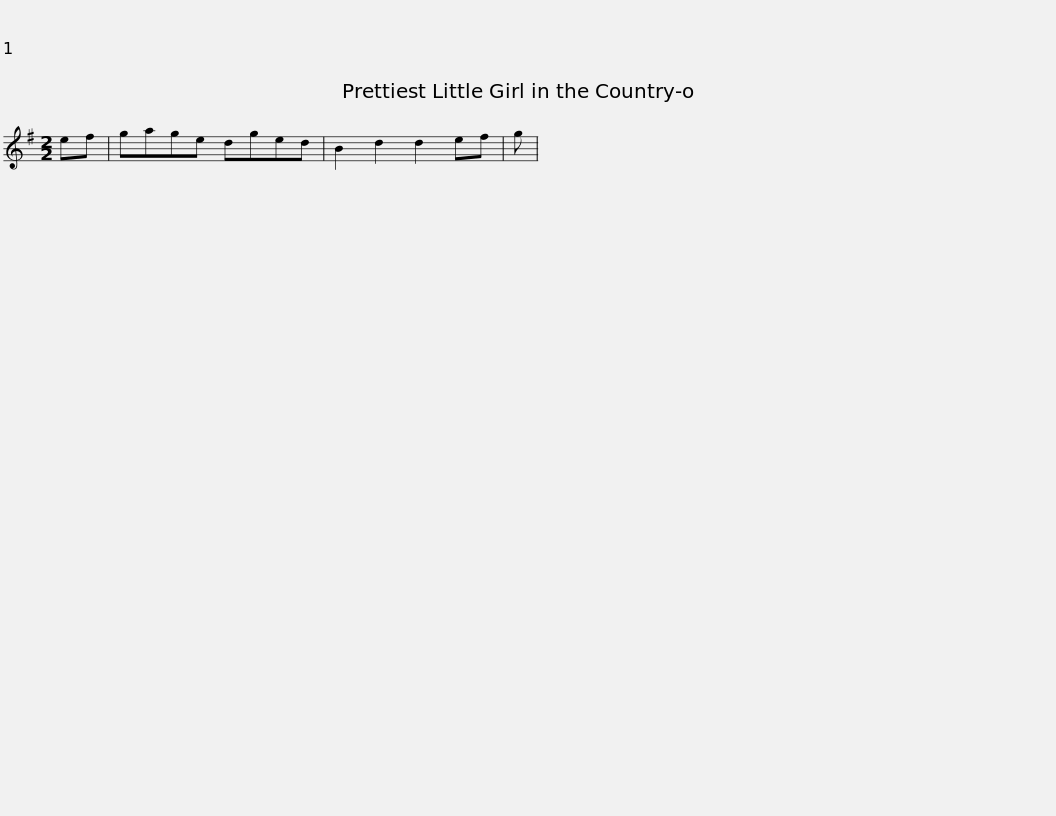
X:1
L:1/8
M:2/2
I:linebreak $
K:G
V:1 treble
V:1
 ef | gage dged | B2 d2 d2 ef | g | %4
